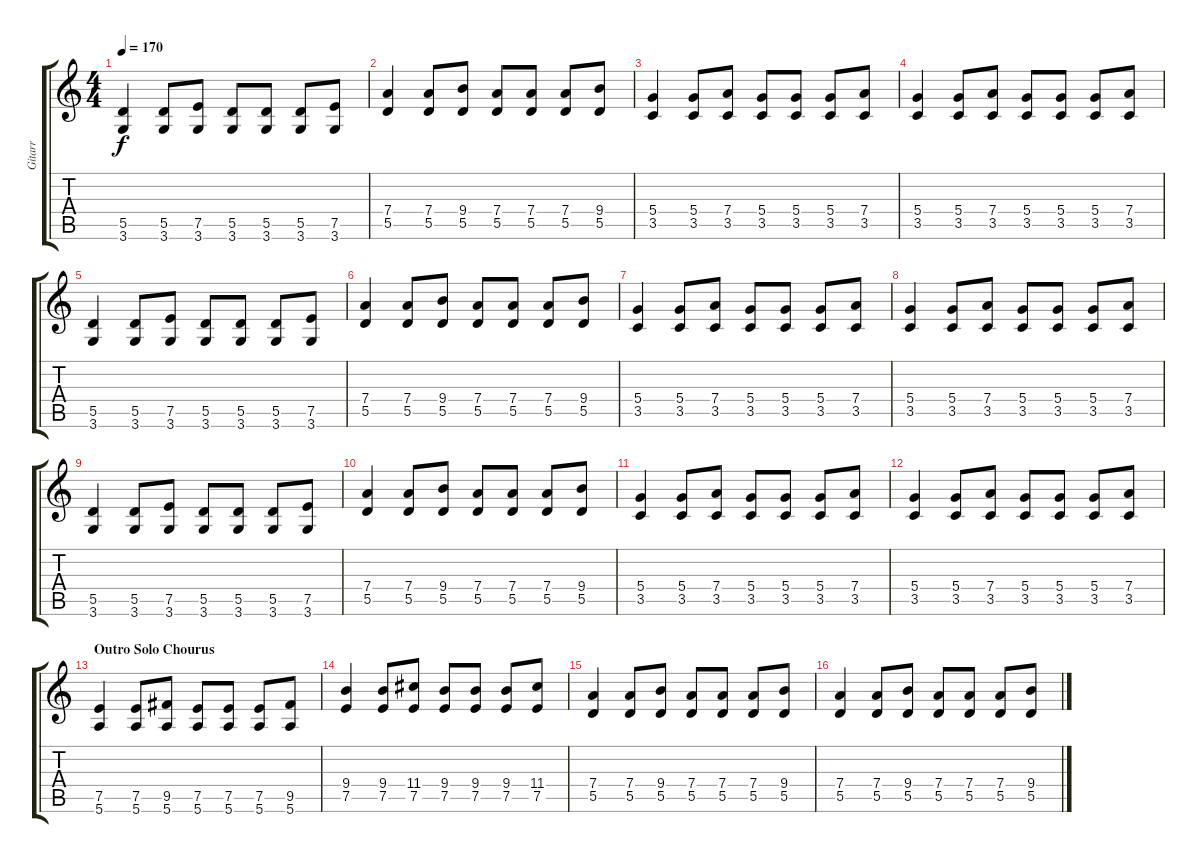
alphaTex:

\track ("Gitarr" "Gitarr") {instrument distortionguitar}
\staff {score tabs}
\tuning (E4 B3 G3 D3 A2 E2) {hide}
\ts (4 4)
\tempo 170
\clef g2
\ks c
(5.5 3.6).4{dy f} (5.5 3.6).8 (7.5 3.6).8 (5.5 3.6).8 (5.5 3.6).8 (5.5 3.6).8 (7.5 3.6).8 |
(7.4 5.5).4 (7.4 5.5).8 (9.4 5.5).8 (7.4 5.5).8 (7.4 5.5).8 (7.4 5.5).8 (9.4 5.5).8 |
(5.4 3.5).4 (5.4 3.5).8 (7.4 3.5).8 (5.4 3.5).8 (5.4 3.5).8 (5.4 3.5).8 (7.4 3.5).8 |
(5.4 3.5).4 (5.4 3.5).8 (7.4 3.5).8 (5.4 3.5).8 (5.4 3.5).8 (5.4 3.5).8 (7.4 3.5).8 |
(5.5 3.6).4 (5.5 3.6).8 (7.5 3.6).8 (5.5 3.6).8 (5.5 3.6).8 (5.5 3.6).8 (7.5 3.6).8 |
(7.4 5.5).4 (7.4 5.5).8 (9.4 5.5).8 (7.4 5.5).8 (7.4 5.5).8 (7.4 5.5).8 (9.4 5.5).8 |
(5.4 3.5).4 (5.4 3.5).8 (7.4 3.5).8 (5.4 3.5).8 (5.4 3.5).8 (5.4 3.5).8 (7.4 3.5).8 |
(5.4 3.5).4 (5.4 3.5).8 (7.4 3.5).8 (5.4 3.5).8 (5.4 3.5).8 (5.4 3.5).8 (7.4 3.5).8 |
(5.5 3.6).4 (5.5 3.6).8 (7.5 3.6).8 (5.5 3.6).8 (5.5 3.6).8 (5.5 3.6).8 (7.5 3.6).8 |
(7.4 5.5).4 (7.4 5.5).8 (9.4 5.5).8 (7.4 5.5).8 (7.4 5.5).8 (7.4 5.5).8 (9.4 5.5).8 |
(5.4 3.5).4 (5.4 3.5).8 (7.4 3.5).8 (5.4 3.5).8 (5.4 3.5).8 (5.4 3.5).8 (7.4 3.5).8 |
(5.4 3.5).4 (5.4 3.5).8 (7.4 3.5).8 (5.4 3.5).8 (5.4 3.5).8 (5.4 3.5).8 (7.4 3.5).8 |
\section ("" "Outro Solo Chourus")
(7.5 5.6).4 (7.5 5.6).8 (9.5 5.6).8 (7.5 5.6).8 (7.5 5.6).8 (7.5 5.6).8 (9.5 5.6).8 |
(9.4 7.5).4 (9.4 7.5).8 (11.4 7.5).8 (9.4 7.5).8 (9.4 7.5).8 (9.4 7.5).8 (11.4 7.5).8 |
(7.4 5.5).4 (7.4 5.5).8 (9.4 5.5).8 (7.4 5.5).8 (7.4 5.5).8 (7.4 5.5).8 (9.4 5.5).8 |
(7.4 5.5).4 (7.4 5.5).8 (9.4 5.5).8 (7.4 5.5).8 (7.4 5.5).8 (7.4 5.5).8 (9.4 5.5).8
